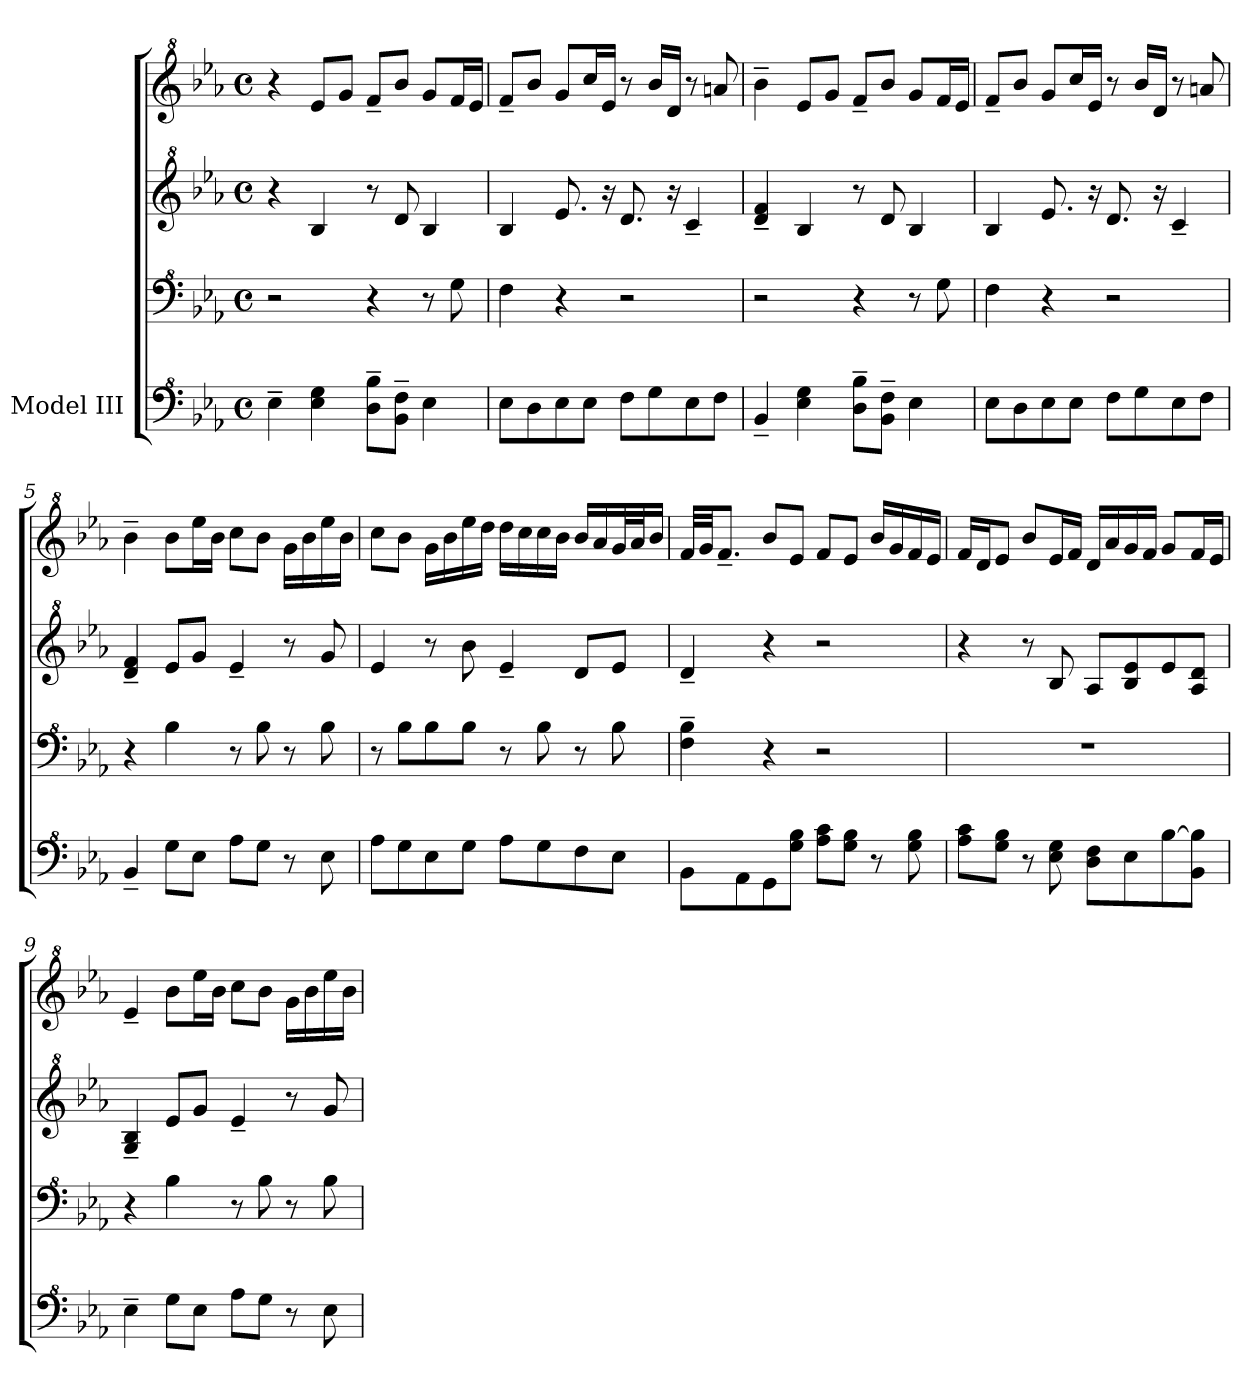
**kern	**kern	**kern	**kern
*part1	*part1	*part1	*part1
*staff4	*staff3	*staff2	*staff1
*I"Model III	*	*	*
*clefF^4	*clefF^4	*clefG^2	*clefG^2
*k[b-e-a-]	*k[b-e-a-]	*k[b-e-a-]	*k[b-e-a-]
*M4/4	*M4/4	*M4/4	*M4/4
*met(c)	*met(c)	*met(c)	*met(c)
*MM40	*MM40	*MM40	*MM40
=1	=1	=1	=1
4e-~\	2r	4r	4r
*	*	*	*MM80
4e-\ 4g\	.	4b-/	8ee-/L
.	.	.	8gg/J
8d\~ 8b-\~L	4r	8r	8ff~/L
8B-\~ 8f\~J	.	8dd/	8bb-/J
4e-\	8r	4b-/	8gg/L
.	8g\	.	16ff/L
.	.	.	16ee-/JJ
=2	=2	=2	=2
8e-\L	4f\	4b-/	8ff~/L
8d\	.	.	8bb-/J
8e-\	4r	8.ee-/	8gg/L
8e-\J	.	.	16ccc/L
.	.	16r	16ee-/JJ
8f\L	2r	8.dd/	8r
8g\	.	.	16bb-/LL
.	.	16r	16dd/JJ
8e-\	.	4cc~/	8r
8f\J	.	.	8aan/
=3	=3	=3	=3
4B-~/	2r	4dd/~ 4ff/~	4bb-~\
4e-\ 4g\	.	4b-/	8ee-/L
.	.	.	8gg/J
8d\~ 8b-\~L	4r	8r	8ff~/L
8B-\~ 8f\~J	.	8dd/	8bb-/J
4e-\	8r	4b-/	8gg/L
.	8g\	.	16ff/L
.	.	.	16ee-/JJ
=4	=4	=4	=4
8e-\L	4f\	4b-/	8ff~/L
8d\	.	.	8bb-/J
8e-\	4r	8.ee-/	8gg/L
8e-\J	.	.	16ccc/L
.	.	16r	16ee-/JJ
8f\L	2r	8.dd/	8r
8g\	.	.	16bb-/LL
.	.	16r	16dd/JJ
8e-\	.	4cc~/	8r
8f\J	.	.	8aan/
!!LO:LB:g=z
=5	=5	=5	=5
4B-~/	4r	4dd/~ 4ff/~	4bb-~\
8g\L	4b-\	8ee-/L	8bb-\L
8e-\J	.	8gg/J	16eee-\L
.	.	.	16bb-\JJ
8a-\L	8r	4ee-~/	8ccc\L
8g\J	8b-\	.	8bb-\J
8r	8r	8r	16gg\LL
.	.	.	16bb-\
8e-\	8b-\	8gg/	16eee-\
.	.	.	16bb-\JJ
=6	=6	=6	=6
8a-\L	8r	4ee-/	8ccc\L
8g\	8b-\L	.	8bb-\J
8e-\	8b-\	8r	16gg\LL
.	.	.	16bb-\
8g\J	8b-\J	8bb-\	16eee-\
.	.	.	16ddd\JJ
8a-\L	8r	4ee-~/	16ddd\LL
.	.	.	16ccc\
8g\	8b-\	.	16ccc\
.	.	.	16bb-\JJ
8f\	8r	8dd/L	16bb-/LL
.	.	.	16aa-/
8e-\J	8b-\	8ee-/J	32gg/L
.	.	.	32aa-/J
.	.	.	16bb-/JJ
=7	=7	=7	=7
8B-\L	4f\~ 4b-\~	4dd~/	32ff/LLL
.	.	.	32gg/JJ
.	.	.	8.ff~/J
8A-\	.	.	.
8G\	4r	4r	8bb-/L
8g\ 8b-\J	.	.	8ee-/J
8a-\ 8cc\L	2r	2r	8ff/L
8g\ 8b-\J	.	.	8ee-/J
8r	.	.	16bb-/LL
.	.	.	16gg/
8g\ 8b-\	.	.	16ff/
.	.	.	16ee-/JJ
!!LO:PB:g=z
=8	=8	=8	=8
8a-\ 8cc\L	1r	4r	16ff/LL
.	.	.	16dd/J
8g\ 8b-\J	.	.	8ee-/J
8r	.	8r	8bb-/L
8e-\ 8g\	.	8b-/	16ee-/L
.	.	.	16ff/JJ
*	*	*	*MM76
8d\ 8f\L	.	8a-/L	16dd/LL
.	.	.	16aa-/
8e-\	.	8b-/ 8ee-/	16gg/
.	.	.	16ff/JJ
*	*	*	*MM72
[8b-\	.	8ee-/	8gg/L
8B-\ 8b-\]J	.	8a-/ 8dd/J	16ff/L
.	.	.	16ee-/JJ
=9	=9	=9	=9
*	*	*	*MM66
4e-~\	4r	4g/~ 4b-/~	4ee-~/
*	*	*	*MM80
8g\L	4b-\	8ee-/L	8bb-\L
8e-\J	.	8gg/J	16eee-\L
.	.	.	16bb-\JJ
8a-\L	8r	4ee-~/	8ccc\L
8g\J	8b-\	.	8bb-\J
8r	8r	8r	16gg\LL
.	.	.	16bb-\
8e-\	8b-\	8gg/	16eee-\
.	.	.	16bb-\JJ
=	=	=	=
*-	*-	*-	*-
